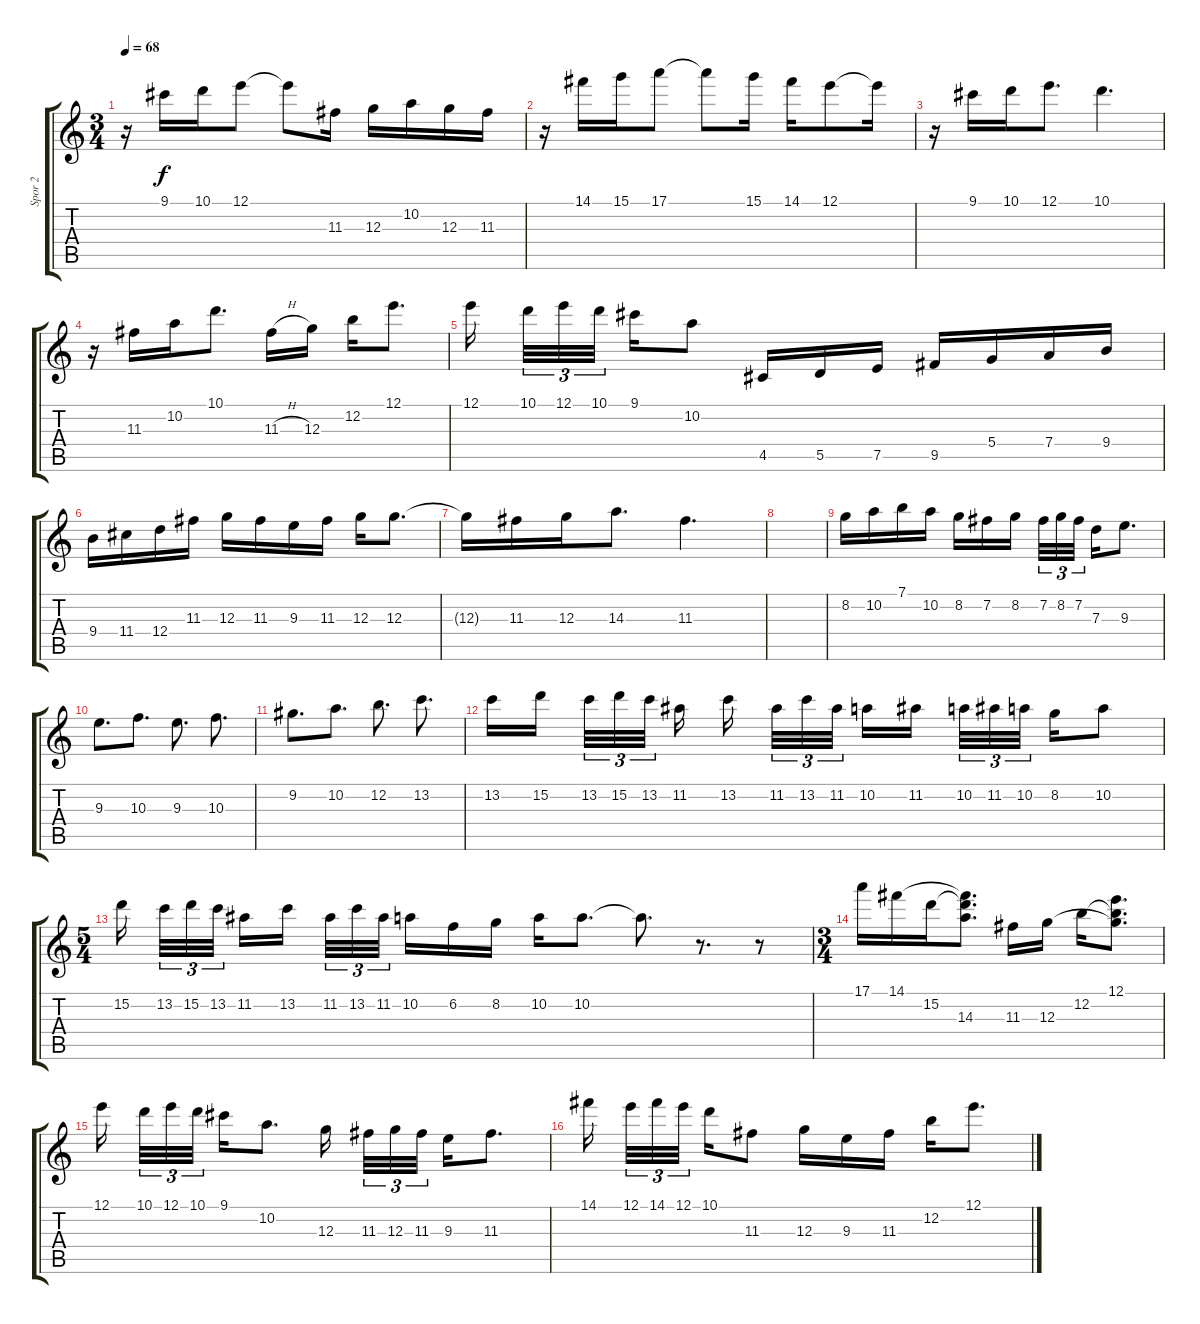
\track ("Spor 2" "Spor 2") {instrument acousticguitarnylon}
\staff {score tabs}
\tuning (E4 B3 G3 D3 A2 E2) {hide}
\ts (3 4)
\tempo 68
\clef g2
\ks c
r.16{dy f} 9.1.16 10.1.16 12.1.8 12.1{t}.8 11.3.16 12.3.16 10.2.16 12.3.16 11.3.16 |
r.16 14.1.16 15.1.16 17.1.8 17.1{t}.8 15.1.16 14.1.16 12.1.8 12.1{t}.16 |
r.16 9.1.16 10.1.16 12.1.8{d} 10.1.4{d} |
r.16 11.3.16 10.2.16 10.1.8{d} 11.3{h}.16 12.3.16 12.2.16 12.1.8{d} |
12.1.16{beam splitsecondary} 10.1.32{tu (3 2)} 12.1.32{tu (3 2)} 10.1.32{tu (3 2) beam splitsecondary} 9.1.16 10.2.8 4.5.16 5.5.16 7.5.16 9.5.16 5.4.16 7.4.16 9.4.16 |
9.4.16 11.4.16 12.4.16 11.3.16 12.3.16 11.3.16 9.3.16 11.3.16 12.3.16 12.3.8{d} |
12.3{t}.16 11.3.16 12.3.16 14.3.8{d} 11.3.4{d} |
|
8.2.16 10.2.16 7.1.16 10.2.16 8.2.16 7.2.16 8.2.16{beam splitsecondary} 7.2.32{tu (3 2)} 8.2.32{tu (3 2)} 7.2.32{tu (3 2)} 7.3.16 9.3.8{d} |
9.3.8{d} 10.3.8{d} 9.3.8{d} 10.3.8{d} |
9.2.8{d} 10.2.8{d} 12.2.8{d} 13.2.8{d} |
13.2.16 15.2.16{beam splitsecondary} 13.2.32{tu (3 2)} 15.2.32{tu (3 2)} 13.2.32{tu (3 2) beam splitsecondary} 11.2.16 13.2.16{beam splitsecondary} 11.2.32{tu (3 2)} 13.2.32{tu (3 2)} 11.2.32{tu (3 2) beam splitsecondary} 10.2.16 11.2.16 10.2.32{tu (3 2)} 11.2.32{tu (3 2)} 10.2.32{tu (3 2) beam splitsecondary} 8.2.16 10.2.8 |
\ts (5 4)
15.2.16{beam splitsecondary} 13.2.32{tu (3 2)} 15.2.32{tu (3 2)} 13.2.32{tu (3 2) beam splitsecondary} 11.2.16 13.2.16 11.2.32{tu (3 2)} 13.2.32{tu (3 2)} 11.2.32{tu (3 2) beam splitsecondary} 10.2.16 6.2.16 8.2.16 10.2.16 10.2.8{d} 10.2{t}.8{d} r.8{d} r.8 |
\ts (3 4)
17.1.16 14.1.16 15.2.16 (14.1{t} 15.2{t} 14.3).8{d} 11.3.16 12.3.16 12.2.16 (12.1 12.2{t} 12.3{t}).8{d} |
12.1.16{beam splitsecondary} 10.1.32{tu (3 2)} 12.1.32{tu (3 2)} 10.1.32{tu (3 2) beam splitsecondary} 9.1.16 10.2.8{d} 12.3.16{beam splitsecondary} 11.3.32{tu (3 2)} 12.3.32{tu (3 2)} 11.3.32{tu (3 2)} 9.3.16 11.3.8{d} |
14.1.16{beam splitsecondary} 12.1.32{tu (3 2)} 14.1.32{tu (3 2)} 12.1.32{tu (3 2) beam splitsecondary} 10.1.16 11.3.8 12.3.16 9.3.16 11.3.16 12.2.16 12.1.8{d}
